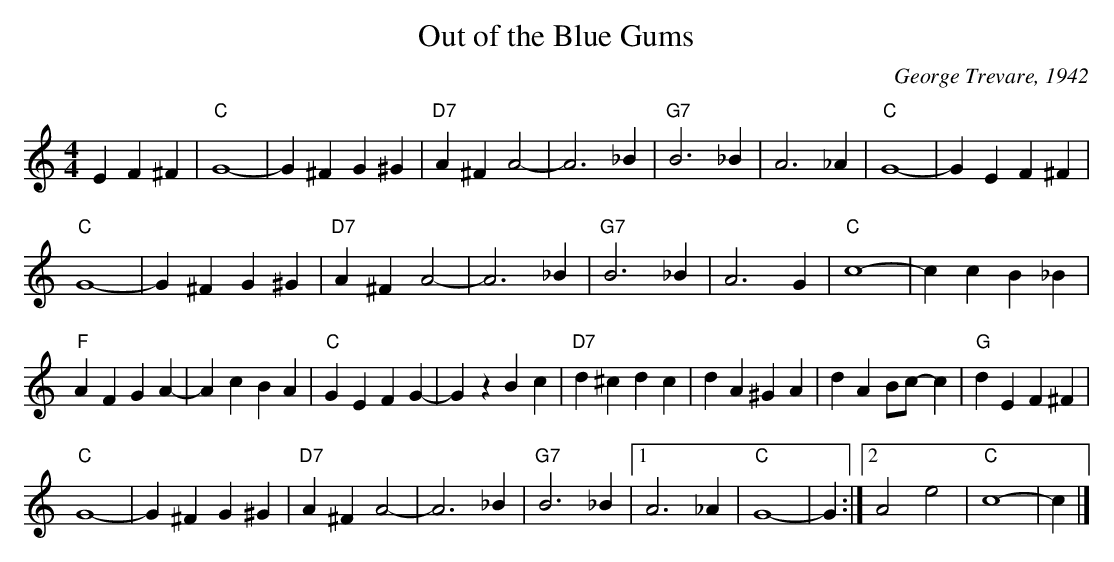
X:1
T:Out of the Blue Gums
C:George Trevare, 1942
Q:180
M:4/4
L:1/4
K:C
EF^F|"C"G4-|G^FG^G|"D7"A^FA2-|A3_B|"G7"B3_B|A3_A|"C"G4-|GEF^F|
"C"G4-|G^FG^G|"D7"A^FA2-|A3_B|"G7"B3_B|A3G|"C"c4-|ccB_B|
"F"AFGA-|AcBA|"C"GEFG-|GzBc|"D7"d^cdc|dA^GA|dAB/c/-c|"G"dEF^F|
"C"G4-|G^FG^G|"D7"A^FA2-|A3_B|"G7"B3_B|1A3_A|"C"G4-|G:|2A2e2|"C"c4-|c|]
